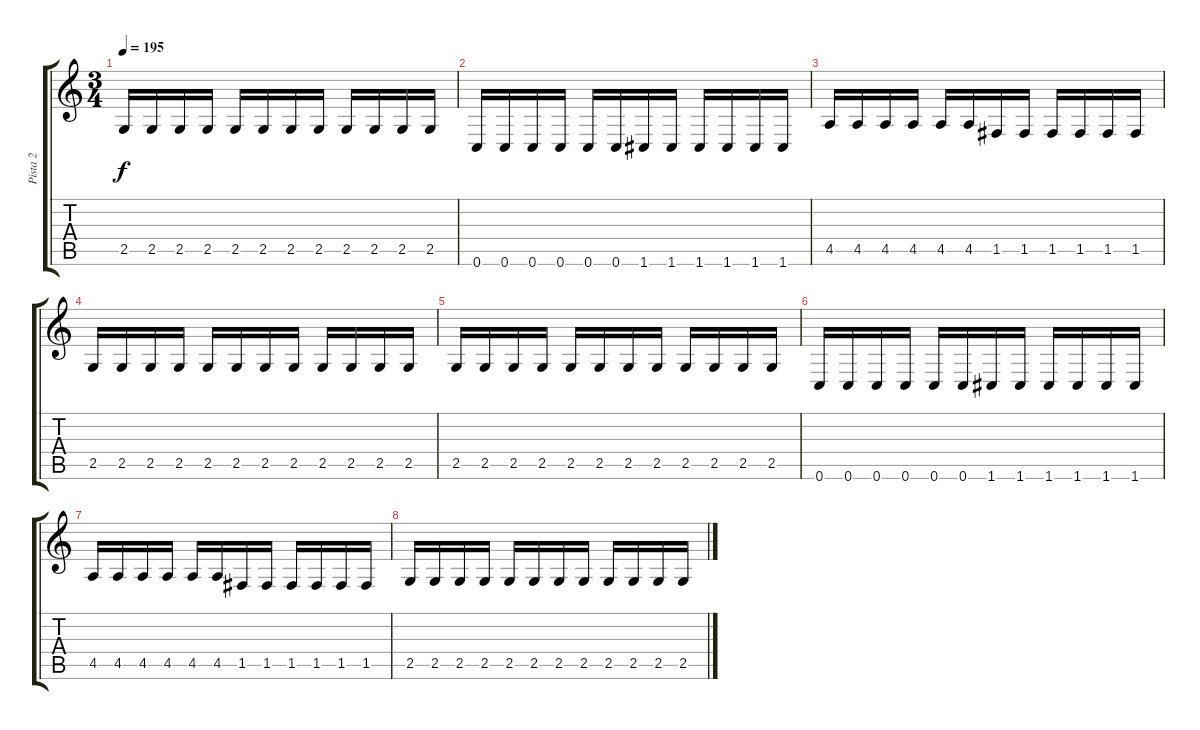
\track ("Pista 2" "Pista 2") {instrument distortionguitar}
\staff {score tabs}
\tuning (C4 G3 Eb3 Bb2 F2 C2) {hide}
\ts (3 4)
\tempo 195
\clef g2
\ks c
2.5.16{dy f} 2.5.16 2.5.16 2.5.16 2.5.16 2.5.16 2.5.16 2.5.16 2.5.16 2.5.16 2.5.16 2.5.16 |
0.6.16 0.6.16 0.6.16 0.6.16 0.6.16 0.6.16 1.6.16 1.6.16 1.6.16 1.6.16 1.6.16 1.6.16 |
4.5.16 4.5.16 4.5.16 4.5.16 4.5.16 4.5.16 1.5.16 1.5.16 1.5.16 1.5.16 1.5.16 1.5.16 |
2.5.16 2.5.16 2.5.16 2.5.16 2.5.16 2.5.16 2.5.16 2.5.16 2.5.16 2.5.16 2.5.16 2.5.16 |
2.5.16 2.5.16 2.5.16 2.5.16 2.5.16 2.5.16 2.5.16 2.5.16 2.5.16 2.5.16 2.5.16 2.5.16 |
0.6.16 0.6.16 0.6.16 0.6.16 0.6.16 0.6.16 1.6.16 1.6.16 1.6.16 1.6.16 1.6.16 1.6.16 |
4.5.16 4.5.16 4.5.16 4.5.16 4.5.16 4.5.16 1.5.16 1.5.16 1.5.16 1.5.16 1.5.16 1.5.16 |
2.5.16 2.5.16 2.5.16 2.5.16 2.5.16 2.5.16 2.5.16 2.5.16 2.5.16 2.5.16 2.5.16 2.5.16
